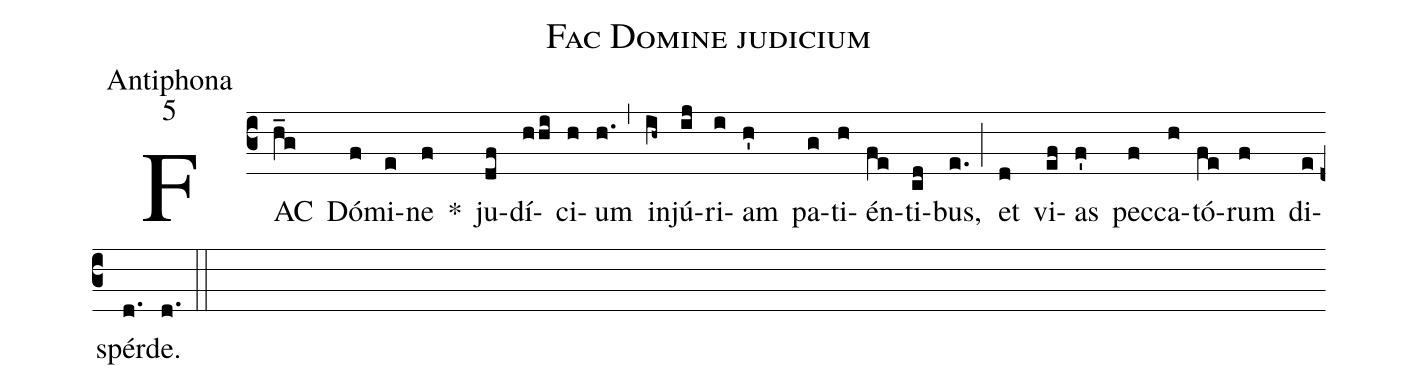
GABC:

name:Fac Domine judicium;
office-part:Antiphona;
mode:5;
%%
(c3) FAC(h_g) Dó(f)mi(e)ne(f) *() ju(df)dí(hhi)ci(h)um(h.) (,) in(ih~)jú(ij)ri(i)am(h') pa(g)ti(h)én(fe)ti(cd)bus,(e.) (;) et(d) vi(ef)as(f') pec(f)ca(h)tó(fe)rum(f) di(e)spér(d.)de.(d.) (::)
